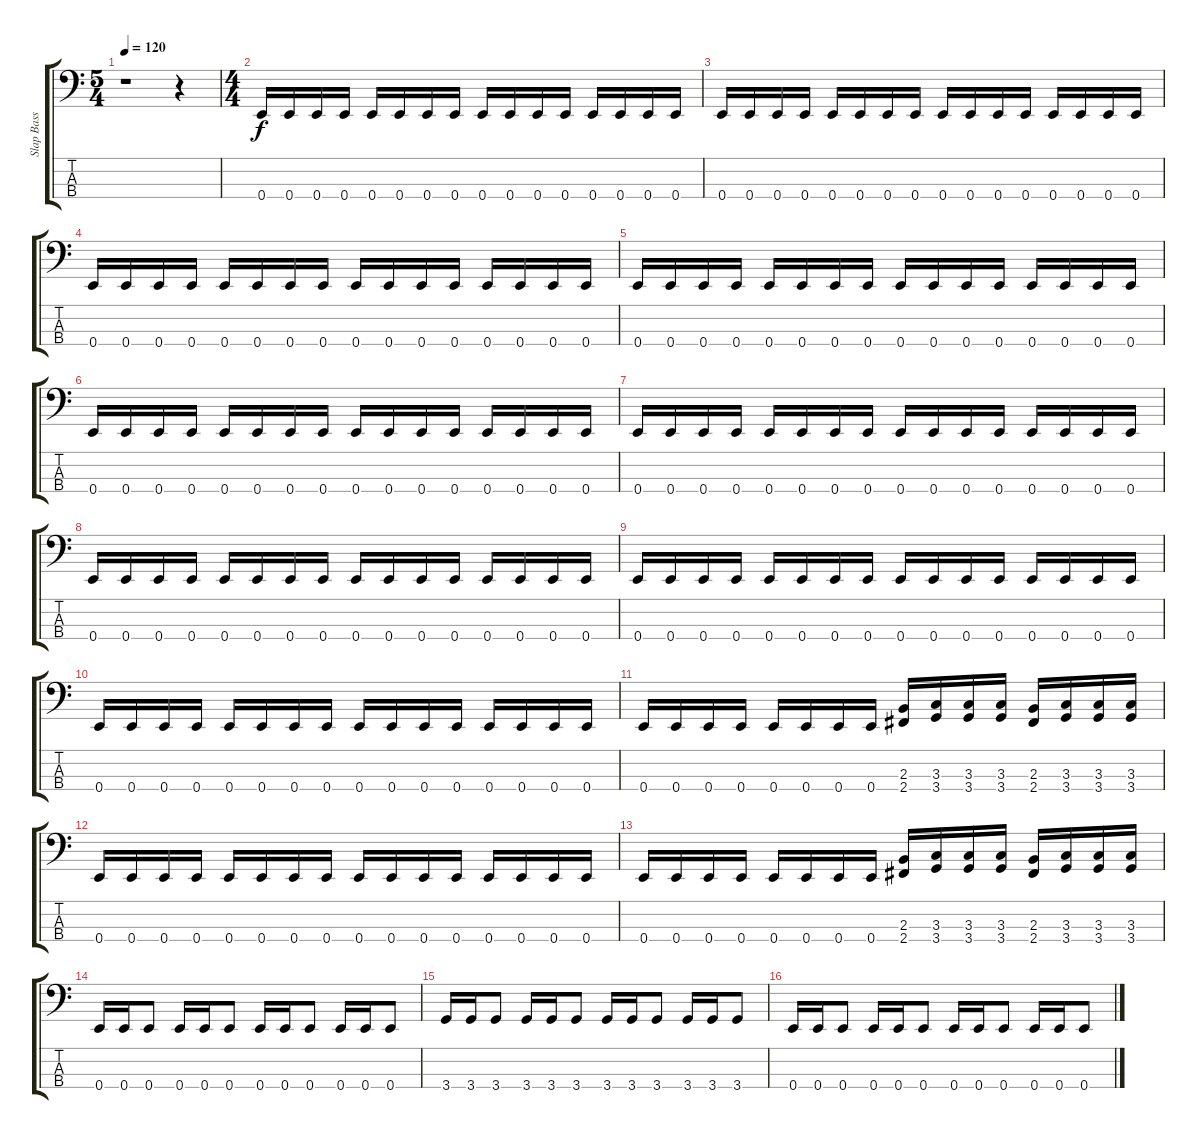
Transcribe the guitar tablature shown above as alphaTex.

\track ("Slap Bass 1" "Slap Bass ") {instrument slapbass1}
\staff {score tabs}
\tuning (G2 D2 A1 E1) {hide}
\ts (5 4)
\tempo 120
\clef f4
\ks c
r.1{dy f instrument slapbass1} r.4 |
\ts (4 4)
0.4.16 0.4.16 0.4.16 0.4.16 0.4.16 0.4.16 0.4.16 0.4.16 0.4.16 0.4.16 0.4.16 0.4.16 0.4.16 0.4.16 0.4.16 0.4.16 |
0.4.16 0.4.16 0.4.16 0.4.16 0.4.16 0.4.16 0.4.16 0.4.16 0.4.16 0.4.16 0.4.16 0.4.16 0.4.16 0.4.16 0.4.16 0.4.16 |
0.4.16 0.4.16 0.4.16 0.4.16 0.4.16 0.4.16 0.4.16 0.4.16 0.4.16 0.4.16 0.4.16 0.4.16 0.4.16 0.4.16 0.4.16 0.4.16 |
0.4.16 0.4.16 0.4.16 0.4.16 0.4.16 0.4.16 0.4.16 0.4.16 0.4.16 0.4.16 0.4.16 0.4.16 0.4.16 0.4.16 0.4.16 0.4.16 |
0.4.16 0.4.16 0.4.16 0.4.16 0.4.16 0.4.16 0.4.16 0.4.16 0.4.16 0.4.16 0.4.16 0.4.16 0.4.16 0.4.16 0.4.16 0.4.16 |
0.4.16 0.4.16 0.4.16 0.4.16 0.4.16 0.4.16 0.4.16 0.4.16 0.4.16 0.4.16 0.4.16 0.4.16 0.4.16 0.4.16 0.4.16 0.4.16 |
0.4.16 0.4.16 0.4.16 0.4.16 0.4.16 0.4.16 0.4.16 0.4.16 0.4.16 0.4.16 0.4.16 0.4.16 0.4.16 0.4.16 0.4.16 0.4.16 |
0.4.16 0.4.16 0.4.16 0.4.16 0.4.16 0.4.16 0.4.16 0.4.16 0.4.16 0.4.16 0.4.16 0.4.16 0.4.16 0.4.16 0.4.16 0.4.16 |
0.4.16 0.4.16 0.4.16 0.4.16 0.4.16 0.4.16 0.4.16 0.4.16 0.4.16 0.4.16 0.4.16 0.4.16 0.4.16 0.4.16 0.4.16 0.4.16 |
0.4.16 0.4.16 0.4.16 0.4.16 0.4.16 0.4.16 0.4.16 0.4.16 (2.3 2.4).16 (3.3 3.4).16 (3.3 3.4).16 (3.3 3.4).16 (2.3 2.4).16 (3.3 3.4).16 (3.3 3.4).16 (3.3 3.4).16 |
0.4.16 0.4.16 0.4.16 0.4.16 0.4.16 0.4.16 0.4.16 0.4.16 0.4.16 0.4.16 0.4.16 0.4.16 0.4.16 0.4.16 0.4.16 0.4.16 |
0.4.16 0.4.16 0.4.16 0.4.16 0.4.16 0.4.16 0.4.16 0.4.16 (2.3 2.4).16 (3.3 3.4).16 (3.3 3.4).16 (3.3 3.4).16 (2.3 2.4).16 (3.3 3.4).16 (3.3 3.4).16 (3.3 3.4).16 |
0.4.16 0.4.16 0.4.8 0.4.16 0.4.16 0.4.8 0.4.16 0.4.16 0.4.8 0.4.16 0.4.16 0.4.8 |
3.4.16 3.4.16 3.4.8 3.4.16 3.4.16 3.4.8 3.4.16 3.4.16 3.4.8 3.4.16 3.4.16 3.4.8 |
0.4.16 0.4.16 0.4.8 0.4.16 0.4.16 0.4.8 0.4.16 0.4.16 0.4.8 0.4.16 0.4.16 0.4.8
